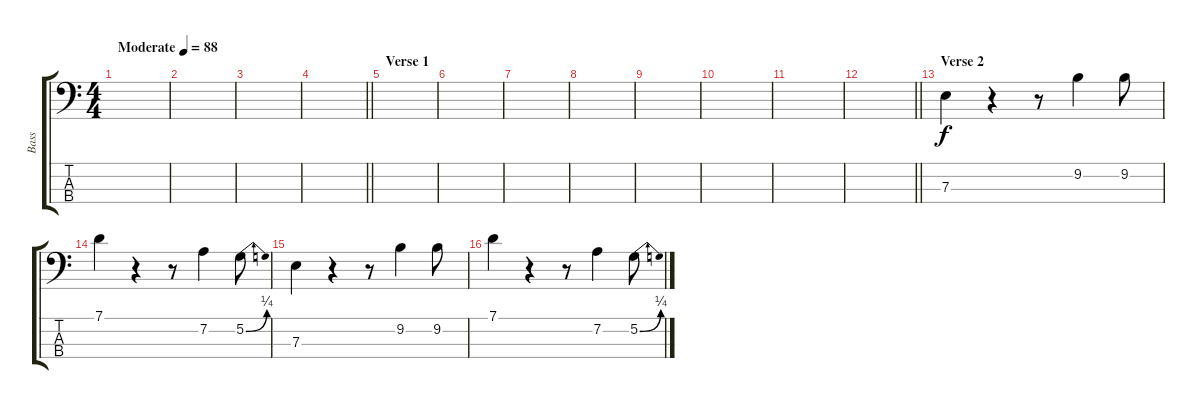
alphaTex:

\track ("Bass" "Bass") {instrument electricbassfinger}
\staff {score tabs}
\tuning (G2 D2 A1 E1) {hide}
\ts (4 4)
\tempo (88 "Moderate")
\clef f4
\ks c
|
|
|
\barLineRight lightlight
|
\section ("" "Verse 1")
|
|
|
|
|
|
|
\barLineRight lightlight
|
\section ("" "Verse 2")
7.3.4 r.4 r.8 9.2.4 9.2.8 |
7.1.4 r.4 r.8 7.2.4 5.2{be (bend 0 0 60 1)}.8 |
7.3.4 r.4 r.8 9.2.4 9.2.8 |
7.1.4 r.4 r.8 7.2.4 5.2{be (bend 0 0 60 1)}.8
